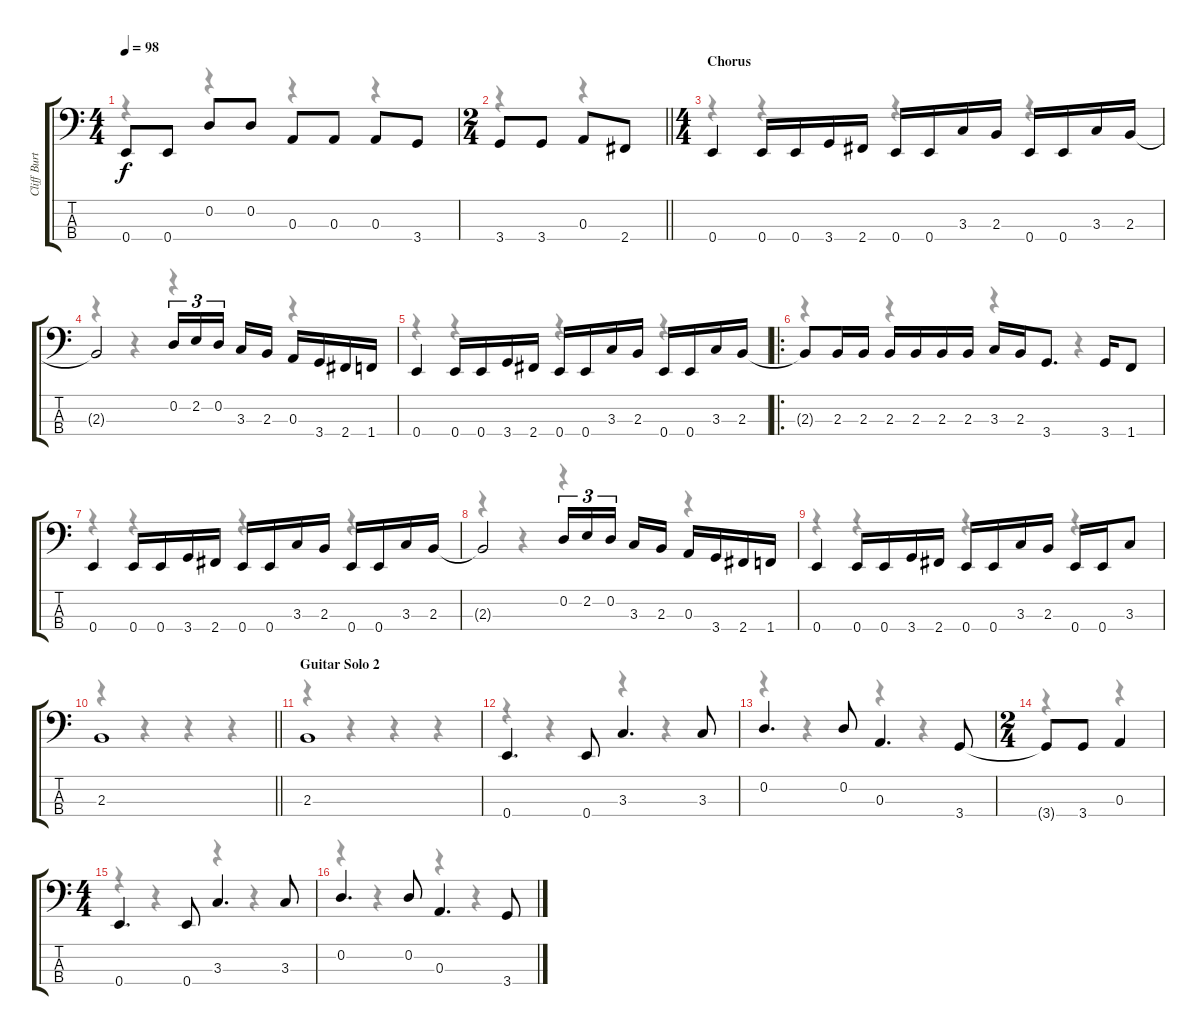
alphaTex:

\track ("Cliff Burton" "Cliff Burt") {instrument electricbassfinger}
\staff {score tabs}
\tuning (G2 D2 A1 E1) {hide}
\voice
\ts (4 4)
\tempo 98
\clef f4
\ks c
0.4.8{dy f} 0.4.8 0.2.8 0.2.8 0.3.8 0.3.8 0.3.8 3.4.8 |
\ts (2 4)
\barLineRight lightlight
3.4.8 3.4.8 0.3.8 2.4.8 |
\ts (4 4)
\section ("" "Chorus")
0.4.4 0.4.16 0.4.16 3.4.16 2.4.16 0.4.16 0.4.16 3.3.16 2.3.16 0.4.16 0.4.16 3.3.16 2.3.16 |
2.3{t}.2 0.2.16{tu (3 2)} 2.2.16{tu (3 2)} 0.2.16{tu (3 2)} 3.3.16 2.3.16 0.3.16 3.4.16 2.4.16 1.4.16 |
0.4.4 0.4.16 0.4.16 3.4.16 2.4.16 0.4.16 0.4.16 3.3.16 2.3.16 0.4.16 0.4.16 3.3.16 2.3.16 |
\ro
2.3{t}.8 2.3.16 2.3.16 2.3.16 2.3.16 2.3.16 2.3.16 3.3.16 2.3.16 3.4.8{d} 3.4.16 1.4.8 |
0.4.4 0.4.16 0.4.16 3.4.16 2.4.16 0.4.16 0.4.16 3.3.16 2.3.16 0.4.16 0.4.16 3.3.16 2.3.16 |
2.3{t}.2 0.2.16{tu (3 2)} 2.2.16{tu (3 2)} 0.2.16{tu (3 2)} 3.3.16 2.3.16 0.3.16 3.4.16 2.4.16 1.4.16 |
0.4.4 0.4.16 0.4.16 3.4.16 2.4.16 0.4.16 0.4.16 3.3.16 2.3.16 0.4.16 0.4.16 3.3.8 |
\barLineRight lightlight
2.3.1 |
\section ("" "Guitar Solo 2")
2.3.1 |
0.4.4{d} 0.4.8 3.3.4{d} 3.3.8 |
0.2.4{d} 0.2.8 0.3.4{d} 3.4.8 |
\ts (2 4)
3.4{t}.8 3.4.8 0.3.4 |
\ts (4 4)
0.4.4{d} 0.4.8 3.3.4{d} 3.3.8 |
0.2.4{d} 0.2.8 0.3.4{d} 3.4.8
\voice
\clef f4
\ottava regular
\simile none
\ks c
r.4{dy f} r.4 r.4 r.4 |
\barLineRight lightlight
r.4 r.4 |
r.4 r.4 r.4 r.4 |
r.4 r.4 r.4 r.4 |
r.4 r.4 r.4 r.4 |
r.4 r.4 r.4 r.4 |
r.4 r.4 r.4 r.4 |
r.4 r.4 r.4 r.4 |
r.4 r.4 r.4 r.4 |
\barLineRight lightlight
r.4 r.4 r.4 r.4 |
r.4 r.4 r.4 r.4 |
r.4 r.4 r.4 r.4 |
r.4 r.4 r.4 r.4 |
r.4 r.4 |
r.4 r.4 r.4 r.4 |
r.4 r.4 r.4 r.4
